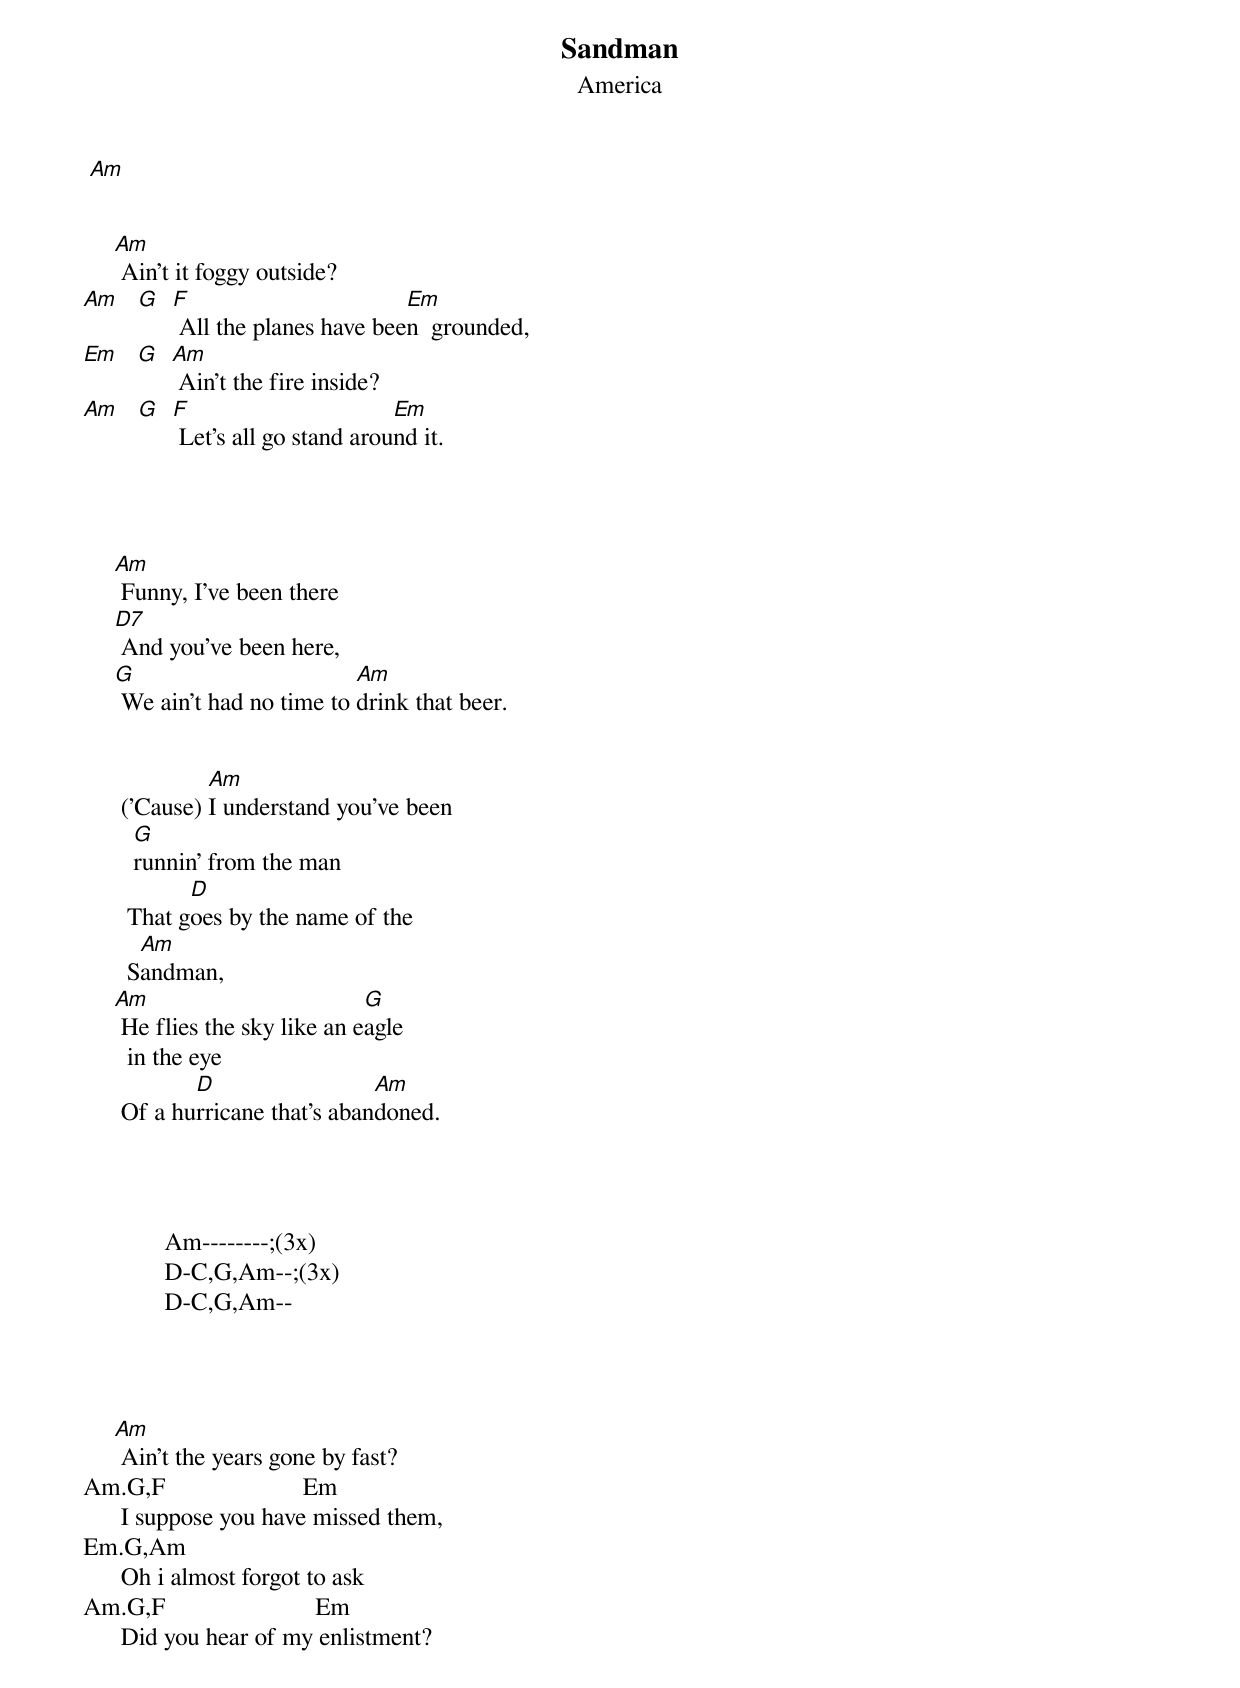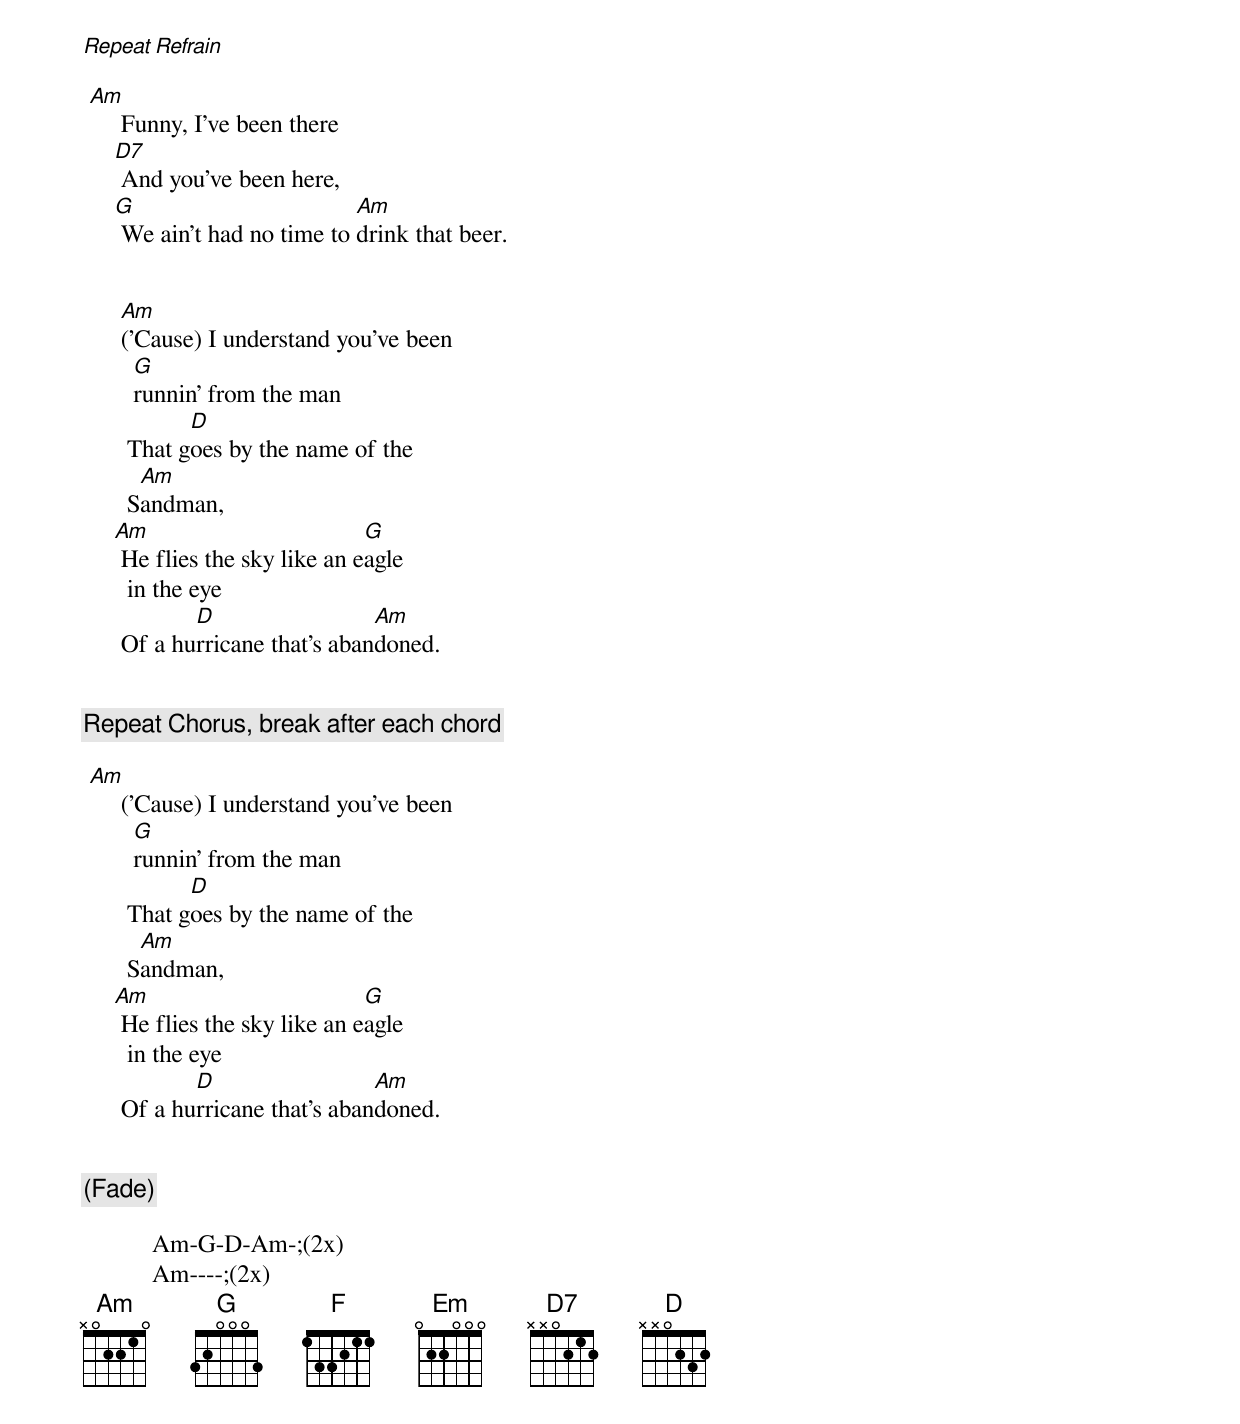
{title: Sandman}
{subtitle: America}

 [Am]


     [Am] Ain't it foggy outside?
[Am]   [G]  [F] All the planes have bee[Em]n  grounded,
[Em]   [G]  [Am] Ain't the fire inside?
[Am]   [G]  [F] Let's all go stand arou[Em]nd it.




     [Am] Funny, I've been there
     [D7] And you've been here,
     [G] We ain't had no time to [Am]drink that beer.


      ('Cause) [Am]I understand you've been
        [G]runnin' from the man
       That g[D]oes by the name of the
       S[Am]andman,
     [Am] He flies the sky like an e[G]agle
       in the eye
      Of a hu[D]rricane that's aban[Am]doned.




             Am--------;(3x)
             D-C,G,Am--;(3x)
             D-C,G,Am--




     [Am] Ain't the years gone by fast?
Am.G,F                      Em
      I suppose you have missed them,
Em.G,Am
      Oh i almost forgot to ask
Am.G,F                        Em
      Did you hear of my enlistment?


[Repeat Refrain]

 [Am]     Funny, I've been there
     [D7] And you've been here,
     [G] We ain't had no time to [Am]drink that beer.


      [Am]('Cause) I understand you've been
        [G]runnin' from the man
       That g[D]oes by the name of the
       S[Am]andman,
     [Am] He flies the sky like an e[G]agle
       in the eye
      Of a hu[D]rricane that's aban[Am]doned.


{c:Repeat Chorus, break after each chord}

 [Am]     ('Cause) I understand you've been
        [G]runnin' from the man
       That g[D]oes by the name of the
       S[Am]andman,
     [Am] He flies the sky like an e[G]agle
       in the eye
      Of a hu[D]rricane that's aban[Am]doned.


{c: (Fade)}

           Am-G-D-Am-;(2x)
           Am----;(2x)
